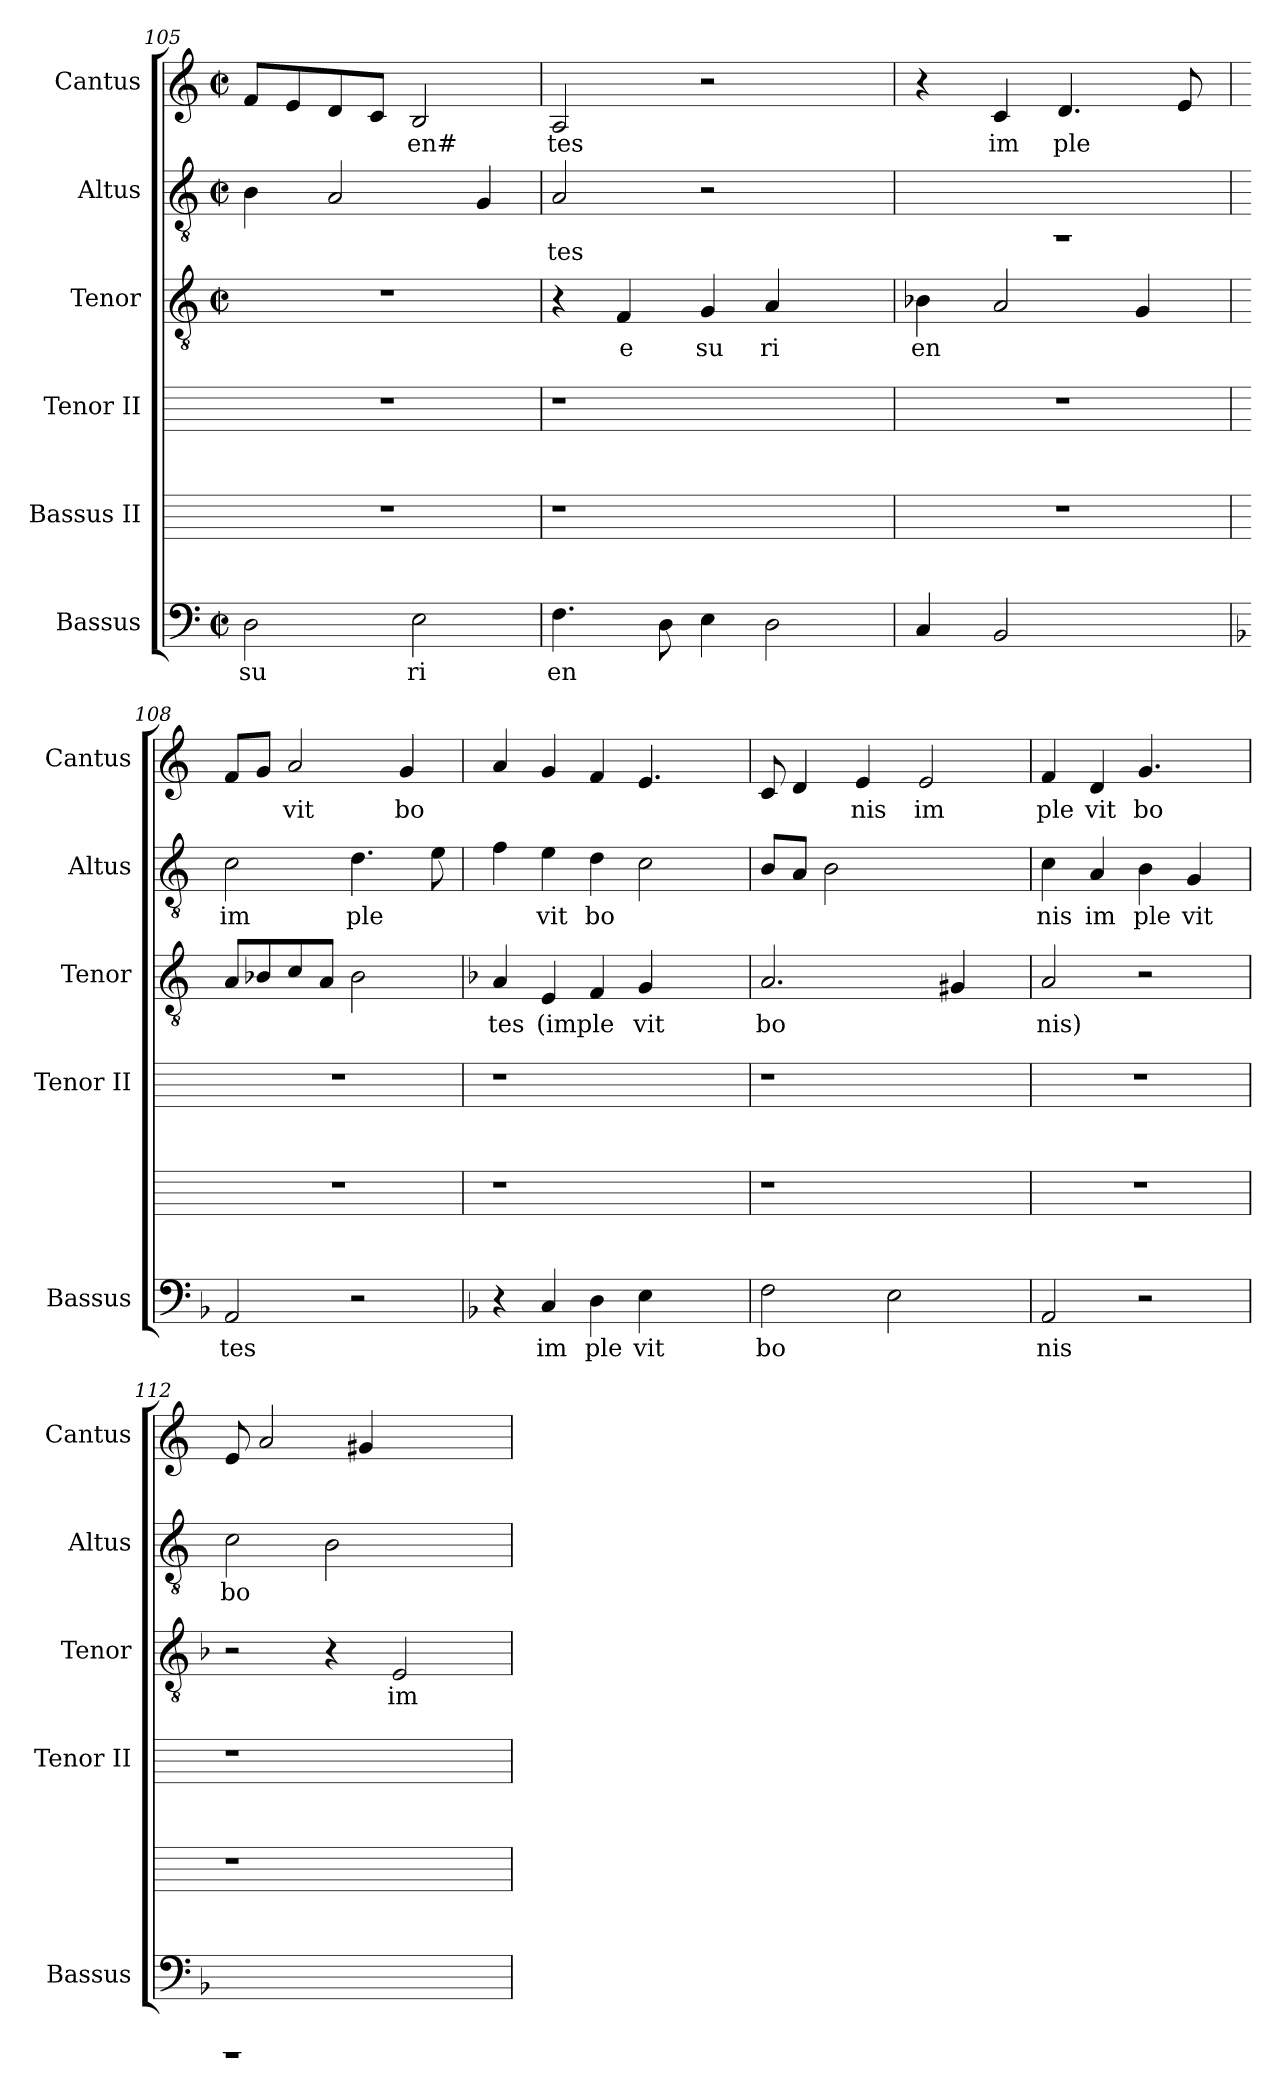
**kern	**text	**kern	**kern	**kern	**text	**kern	**text	**kern	**text
*part6	*part6	*part5	*part4	*part3	*part3	*part2	*part2	*part1	*part1
*staff6	*staff6	*staff5	*staff4	*staff3	*staff3	*staff2	*staff2	*staff1	*staff1
*I"Bassus	*	*I"Bassus II	*I"Tenor II	*I"Tenor	*	*I"Altus	*	*I"Cantus	*
*I'Bassus	*	*	*I'Tenor II	*I'Tenor	*	*I'Altus	*	*I'Cantus	*
*clefF4	*	*	*	*clefGv2	*	*clefGv2	*	*clefG2	*
*k[]	*	*	*	*k[]	*	*k[]	*	*k[]	*
*C:	*	*	*	*C:	*	*C:	*	*C:	*
*M2/2	*	*	*	*M2/2	*	*M2/2	*	*M2/2	*
*met(c|)	*	*	*	*met(c|)	*	*met(c|)	*	*met(c|)	*
=105	=105	=105	=105	=105	=105	=105	=105	=105	=105
!	!LO:LY:b:cj	!	!	!	!	!	!	!	!
2D\	su	1r	1r	1r	.	4B\	.	8f/L	.
.	.	.	.	.	.	.	.	8e/	.
.	.	.	.	.	.	2A/	.	8d/	.
.	.	.	.	.	.	.	.	8c/J	.
!	!LO:LY:b:cj	!	!	!	!	!	!	!	!LO:LY:b:cj
2E\	ri	.	.	.	.	.	.	2B/	en#
.	.	.	.	.	.	4G/	.	.	.
=106	=106	=106	=106	=106	=106	=106	=106	=106	=106
!	!LO:LY:b:cj	!	!	!	!	!	!LO:LY:b:cj	!	!LO:LY:b:cj
4.F\	en	1r	1r	4r	.	2A/	tes	2A>/	tes
!	!	!	!	!	!LO:LY:b:cj	!	!	!	!
.	.	.	.	4F/	e	.	.	.	.
8D\	.	.	.	.	.	.	.	.	.
!	!	!	!	!	!LO:LY:b:cj	!	!	!	!
4E\	.	.	.	4G/	su	2r	.	2r	.
!	!	!	!	!	!LO:LY:b:cj	!	!	!	!
2D\	.	.	.	4A/	ri	.	.	.	.
.	.	4ryy	4ryy	4ryy	.	4ryy	.	4ryy	.
!!LO:LB:g=z
=107	=107	=107	=107	=107	=107	=107	=107	=107	=107
!	!	!	!	!	!LO:LY:b:cj	!LO:N:vis=1	!	!	!
*	*	*	*	*	*	*	*	*^	*
4C/	.	1r	1r	4B-\	en	1rAA	.	4r	8..ryy	.
.	.	.	.	.	.	.	.	.	2ryy	.
!	!	!	!	!	!	!	!	!	!	!LO:LY:b:cj
2BB/	.	.	.	2A/	.	.	.	4c/	.	im
!	!	!	!	!	!	!	!	!	!	!LO:LY:b
.	.	.	.	.	.	.	.	4.d/	.	ple
.	.	.	.	.	.	.	.	.	4ryy	.
4ryy	.	.	.	4G/	.	.	.	.	.	.
.	.	.	.	.	.	.	.	8e/	.	.
.	.	.	.	.	.	.	.	.	32ryy	.
*	*	*	*	*	*	*	*	*v	*v	*
=108	=108	=108	=108	=108	=108	=108	=108	=108	=108
*k[b-]	*	*	*	*	*	*	*	*	*
*F:	*	*	*	*	*	*	*	*	*
*	*	*	*	*	*	*	*	*^	*
!	!LO:LY:b:cj	!	!	!	!	!	!LO:LY:b:cj	!	!	!
*	*	*	*	*	*	*	*	*v	*v	*
2AA/	tes	1r	1r	8A/L	.	2c\	im	8f/L	.
.	.	.	.	8B-/	.	.	.	8g/J	.
!	!	!	!	!	!	!	!	!	!LO:LY:b:cj
.	.	.	.	8c/	.	.	.	2a/	vit
.	.	.	.	8A/J	.	.	.	.	.
!	!	!	!	!	!	!	!LO:LY:b	!	!
2r	.	.	.	2B-\	.	4.d\	ple	.	.
!	!	!	!	!	!	!	!	!	!LO:LY:b
.	.	.	.	.	.	.	.	4g/	bo
.	.	.	.	.	.	8e\	.	.	.
=109	=109	=109	=109	=109	=109	=109	=109	=109	=109
*	*	*	*	*k[b-]	*	*	*	*	*
*	*	*	*	*F:	*	*	*	*	*
!	!	!	!	!	!LO:LY:b:cj	!	!	!	!
4r	.	1r	1r	4A/	tes	4f\	.	4a/	.
!	!LO:LY:b:cj	!	!	!	!LO:LY:b:cj	!	!LO:LY:b:cj	!	!
4C/	im	.	.	4E/	(imple	4e\	vit	4g/	.
!	!LO:LY:b:cj	!	!	!	!	!	!LO:LY:b	!	!
4D\	ple	.	.	4F/	.	4d\	bo	4f/	.
!	!LO:LY:b:cj	!	!	!	!LO:LY:b:cj	!	!	!	!
4E\	vit	.	.	4G/	vit	2c\	.	4.e/	.
4ryy	.	4ryy	4ryy	4ryy	.	.	.	.	.
.	.	.	.	.	.	.	.	8ryy	.
=110	=110	=110	=110	=110	=110	=110	=110	=110	=110
!	!LO:LY:b:cj	!	!	!	!LO:LY:b:cj	!	!	!	!
2F\	bo	1r	1r	2.A/	bo	8B/L	.	8c/	.
.	.	.	.	.	.	8A/J	.	4d/	.
.	.	.	.	.	.	2B\	.	.	.
!	!	!	!	!	!	!	!	!	!LO:LY:b:cj
.	.	.	.	.	.	.	.	4e/	nis
2E\	.	.	.	.	.	.	.	.	.
!	!	!	!	!	!	!	!	!	!LO:LY:b:cj
.	.	.	.	.	.	.	.	2e>/	im
.	.	.	.	4G#/	.	4.ryy	.	.	.
8ryy	.	8ryy	8ryy	8ryy	.	.	.	.	.
=111	=111	=111	=111	=111	=111	=111	=111	=111	=111
!	!LO:LY:b:cj	!	!	!	!LO:LY:b:cj	!	!LO:LY:b:cj	!	!LO:LY:b:cj
2AA/	nis	1r	1r	2A/	nis)	4c\	nis	4f/	ple
!	!	!	!	!	!	!	!LO:LY:b:cj	!	!LO:LY:b:cj
.	.	.	.	.	.	4A/	im	4d/	vit
!	!	!	!	!	!	!	!LO:LY:b:cj	!	!LO:LY:b
2r	.	.	.	2r	.	4B\	ple	4.g/	bo
!	!	!	!	!	!	!	!LO:LY:b:cj	!	!
.	.	.	.	.	.	4G/	vit	.	.
.	.	.	.	.	.	.	.	8ryy	.
=112	=112	=112	=112	=112	=112	=112	=112	=112	=112
!LO:N:vis=1	!	!	!	!	!	!	!LO:LY:b:cj	!	!
1rEEE	.	1r	1r	2r	.	2c\	bo	8e/	.
.	.	.	.	.	.	.	.	2a/	.
.	.	.	.	4r	.	2B\	.	.	.
.	.	.	.	.	.	.	.	4g#/	.
!	!	!	!	!	!LO:LY:b:cj	!	!	!	!
.	.	.	.	2E/	im	.	.	.	.
.	.	.	.	.	.	.	.	4.ryy	.
4ryy	.	4ryy	4ryy	.	.	4ryy	.	.	.
=	=	=	=	=	=	=	=	=	=
*-	*-	*-	*-	*-	*-	*-	*-	*-	*-
